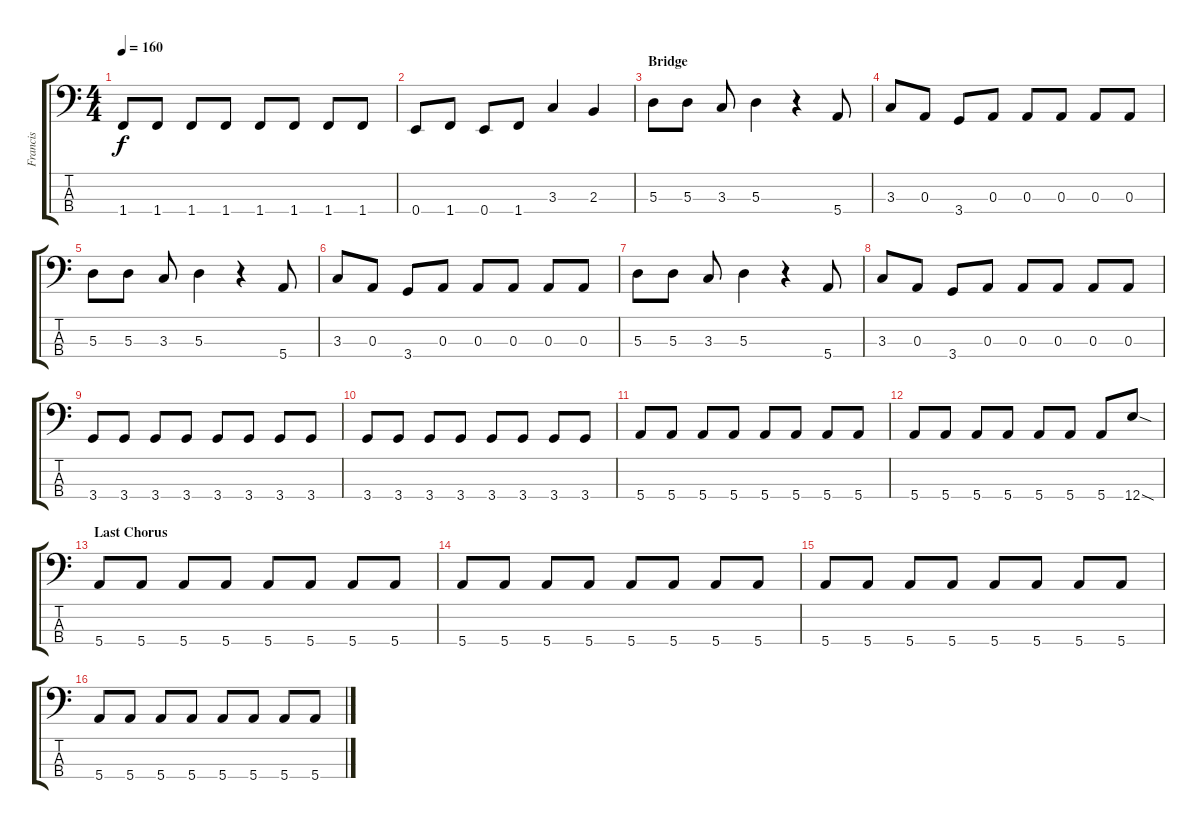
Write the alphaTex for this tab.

\track ("Francis" "Francis") {instrument electricbassfinger}
\staff {score tabs}
\tuning (G2 D2 A1 E1) {hide}
\ts (4 4)
\tempo 160
\clef f4
\ks c
1.4.8{dy f} 1.4.8 1.4.8 1.4.8 1.4.8 1.4.8 1.4.8 1.4.8 |
0.4.8 1.4.8 0.4.8 1.4.8 3.3.4 2.3.4 |
\section ("" "Bridge")
5.3.8 5.3.8 3.3.8 5.3.4 r.4 5.4.8 |
3.3.8 0.3.8 3.4.8 0.3.8 0.3.8 0.3.8 0.3.8 0.3.8 |
5.3.8 5.3.8 3.3.8 5.3.4 r.4 5.4.8 |
3.3.8 0.3.8 3.4.8 0.3.8 0.3.8 0.3.8 0.3.8 0.3.8 |
5.3.8 5.3.8 3.3.8 5.3.4 r.4 5.4.8 |
3.3.8 0.3.8 3.4.8 0.3.8 0.3.8 0.3.8 0.3.8 0.3.8 |
3.4.8 3.4.8 3.4.8 3.4.8 3.4.8 3.4.8 3.4.8 3.4.8 |
3.4.8 3.4.8 3.4.8 3.4.8 3.4.8 3.4.8 3.4.8 3.4.8 |
5.4.8 5.4.8 5.4.8 5.4.8 5.4.8 5.4.8 5.4.8 5.4.8 |
5.4.8 5.4.8 5.4.8 5.4.8 5.4.8 5.4.8 5.4.8 12.4{sod}.8 |
\section ("" "Last Chorus")
5.4.8 5.4.8 5.4.8 5.4.8 5.4.8 5.4.8 5.4.8 5.4.8 |
5.4.8 5.4.8 5.4.8 5.4.8 5.4.8 5.4.8 5.4.8 5.4.8 |
5.4.8 5.4.8 5.4.8 5.4.8 5.4.8 5.4.8 5.4.8 5.4.8 |
5.4.8 5.4.8 5.4.8 5.4.8 5.4.8 5.4.8 5.4.8 5.4.8
